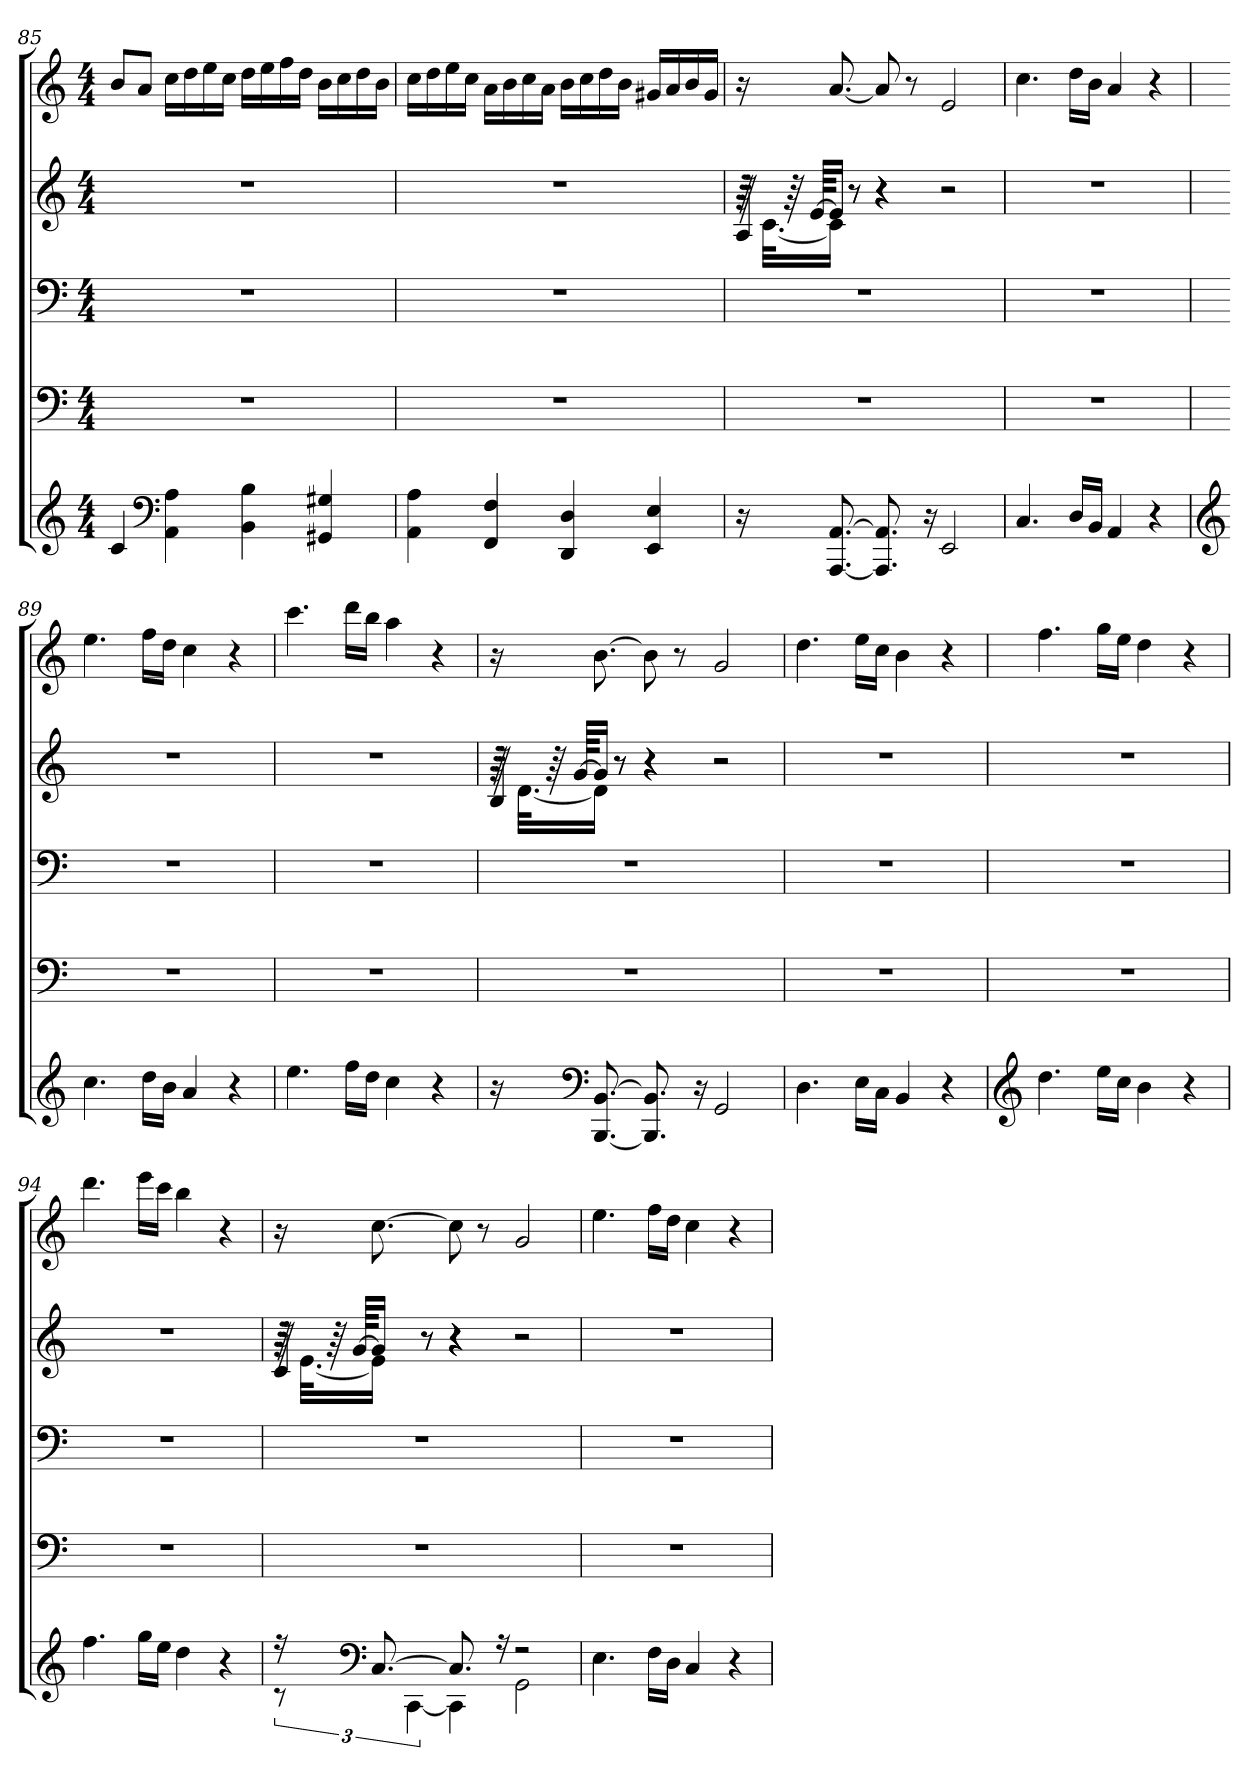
**kern	**kern	**kern	**kern	**kern
*part5	*part4	*part3	*part2	*part1
*staff5	*staff4	*staff3	*staff2	*staff1
!!LO:LB:g=z
*clefG2	*clefF4	*clefF4	*clefG2	*clefG2
*k[]	*k[]	*k[]	*k[]	*k[]
*M4/4	*M4/4	*M4/4	*M4/4	*M4/4
=85	=85	=85	=85	=85
4c/	1r	1r	1r	8b/L
.	.	.	.	8a/J
*clefF4	*	*	*	*
*	*	*	*	*MM170
4AA\ 4A\	.	.	.	16cc\LL
.	.	.	.	16dd\
.	.	.	.	16ee\
.	.	.	.	16cc\JJ
4BB\ 4B\	.	.	.	16dd\LL
.	.	.	.	16ee\
.	.	.	.	16ff\
.	.	.	.	16dd\JJ
4GG#X/ 4G#X/	.	.	.	16b\LL
.	.	.	.	16cc\
.	.	.	.	16dd\
.	.	.	.	16b\JJ
=86	=86	=86	=86	=86
4AA\ 4A\	1r	1r	1r	16cc\LL
.	.	.	.	16dd\
.	.	.	.	16ee\
.	.	.	.	16cc\JJ
4FF/ 4F/	.	.	.	16a\LL
.	.	.	.	16b\
.	.	.	.	16cc\
.	.	.	.	16a\JJ
4DD/ 4D/	.	.	.	16b\LL
.	.	.	.	16cc\
.	.	.	.	16dd\
.	.	.	.	16b\JJ
4EE/ 4E/	.	.	.	16g#X/LL
.	.	.	.	16a/
.	.	.	.	16b/
.	.	.	.	16g#/JJ
=87	=87	=87	=87	=87
*	*	*	*	*MM230
*	*	*	*^	*
*	*	*	*	*^	*
16r	1r	1r	32r	64r	4A'/	16r
.	.	.	.	[32.c\KLL	.	.
.	.	.	64r	.	.	.
.	.	.	[64e/KKLL	.	.	.
[8.AAA/ [8.AA/	.	.	16e/JJ]	16c\JJ]	.	[8.a/
.	.	.	8r	8r	.	.
8.AAA/] 8.AA/]	.	.	4r	4r	4r	8a/]
.	.	.	.	.	.	8r
16r	.	.	.	.	.	.
*	*	*	*	*	*	*MM170
2EE/	.	.	2r	2r	2r	2e/
*	*	*	*v	*v	*v	*
!!LO:PB:g=z
=88	=88	=88	=88	=88
4.C/	1r	1r	1r	4.cc\
16D/LL	.	.	.	16dd\LL
16BB/JJ	.	.	.	16b\JJ
4AA/	.	.	.	4a/
4r	.	.	.	4r
=89	=89	=89	=89	=89
*clefG2	*	*	*	*
*	*	*	*	*MM167
4.cc\	1r	1r	1r	4.ee\
16dd\LL	.	.	.	16ff\LL
16b\JJ	.	.	.	16dd\JJ
4a/	.	.	.	4cc\
4r	.	.	.	4r
=90	=90	=90	=90	=90
*	*	*	*	*MM165
4.ee\	1r	1r	1r	4.ccc\
16ff\LL	.	.	.	16ddd\LL
16dd\JJ	.	.	.	16bb\JJ
4cc\	.	.	.	4aa\
4r	.	.	.	4r
=91	=91	=91	=91	=91
*	*	*	*	*MM230
*	*	*	*^	*
*	*	*	*	*^	*
16r	1r	1r	32r	64r	4B'/	16r
.	.	.	.	[32.d\KLL	.	.
.	.	.	64r	.	.	.
.	.	.	[64g/KKLL	.	.	.
*clefF4	*	*	*	*	*	*
[8.BBB/ [8.BB/	.	.	16g/JJ]	16d\JJ]	.	[8.b\
.	.	.	8r	8r	.	.
8.BBB/] 8.BB/]	.	.	4r	4r	4r	8b\]
.	.	.	.	.	.	8r
16r	.	.	.	.	.	.
*	*	*	*	*	*	*MM170
2GG/	.	.	2r	2r	2r	2g/
*	*	*	*v	*v	*v	*
=92	=92	=92	=92	=92
4.D\	1r	1r	1r	4.dd\
16E\LL	.	.	.	16ee\LL
16C\JJ	.	.	.	16cc\JJ
4BB/	.	.	.	4b\
4r	.	.	.	4r
!!LO:LB:g=z
=93	=93	=93	=93	=93
*clefG2	*	*	*	*
*	*	*	*	*MM167
4.dd\	1r	1r	1r	4.ff\
16ee\LL	.	.	.	16gg\LL
16cc\JJ	.	.	.	16ee\JJ
4b\	.	.	.	4dd\
4r	.	.	.	4r
=94	=94	=94	=94	=94
*	*	*	*	*MM165
4.ff\	1r	1r	1r	4.ddd\
16gg\LL	.	.	.	16eee\LL
16ee\JJ	.	.	.	16ccc\JJ
4dd\	.	.	.	4bb\
4r	.	.	.	4r
=95	=95	=95	=95	=95
*	*	*	*	*MM230
*^	*	*	*^	*
*	*	*	*	*	*^	*
16r	12r	1r	1r	32r	64r	4c'/	16r
.	.	.	.	.	[32.e\KLL	.	.
.	.	.	.	64r	.	.	.
.	.	.	.	[64g/KKLL	.	.	.
*clefF4	*	*	*	*	*	*	*
[8.C/	.	.	.	16g/JJ]	16e\JJ]	.	[8.cc\
.	[6CC\	.	.	.	.	.	.
.	.	.	.	8r	8r	.	.
8.C/]	4CC\]	.	.	4r	4r	4r	8cc\]
.	.	.	.	.	.	.	8r
16r	.	.	.	.	.	.	.
*	*	*	*	*	*	*	*MM170
2r	2GG\	.	.	2r	2r	2r	2g/
*v	*v	*	*	*v	*v	*v	*
=96	=96	=96	=96	=96
4.E\	1r	1r	1r	4.ee\
16F\LL	.	.	.	16ff\LL
16D\JJ	.	.	.	16dd\JJ
4C/	.	.	.	4cc\
4r	.	.	.	4r
=	=	=	=	=
*-	*-	*-	*-	*-
